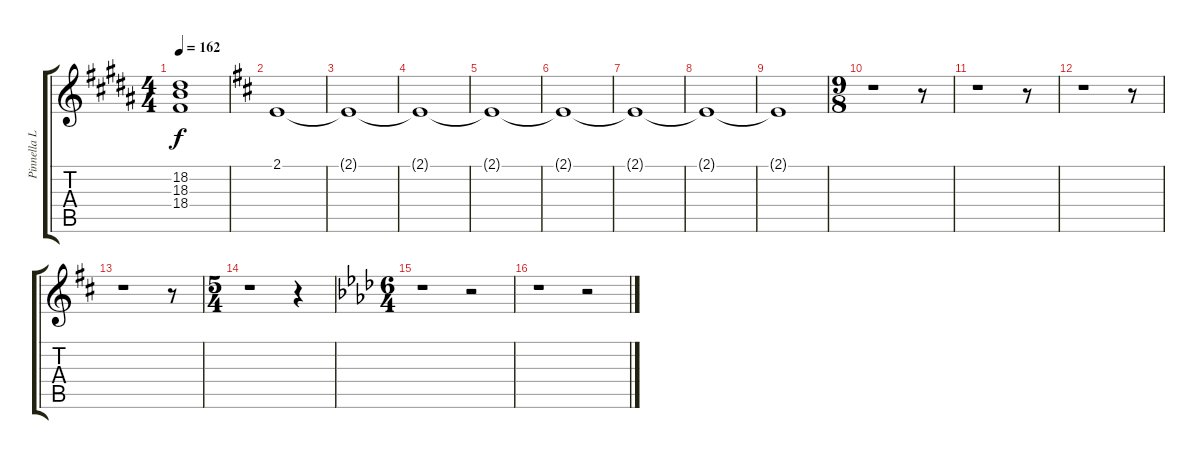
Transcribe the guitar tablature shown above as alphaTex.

\track ("Pinnella Lead" "Pinnella L") {instrument stringensemble1}
\staff {score tabs}
\tuning (D4 A3 F3 C3 G2 D2) {hide}
\ts (4 4)
\tempo 162
\clef g2
\ks g#minor
(18.2{t} 18.3{t} 18.4{t}).1{dy f} |
\ks d
2.1.1 |
2.1{t}.1 |
2.1{t}.1 |
2.1{t}.1 |
2.1{t}.1 |
2.1{t}.1 |
2.1{t}.1 |
2.1{t}.1 |
\ts (9 8)
r.1 r.8 |
r.1 r.8 |
r.1 r.8 |
r.1 r.8 |
\ts (5 4)
r.1 r.4 |
\ts (6 4)
\ks fminor
r.1 r.2 |
r.1 r.2
